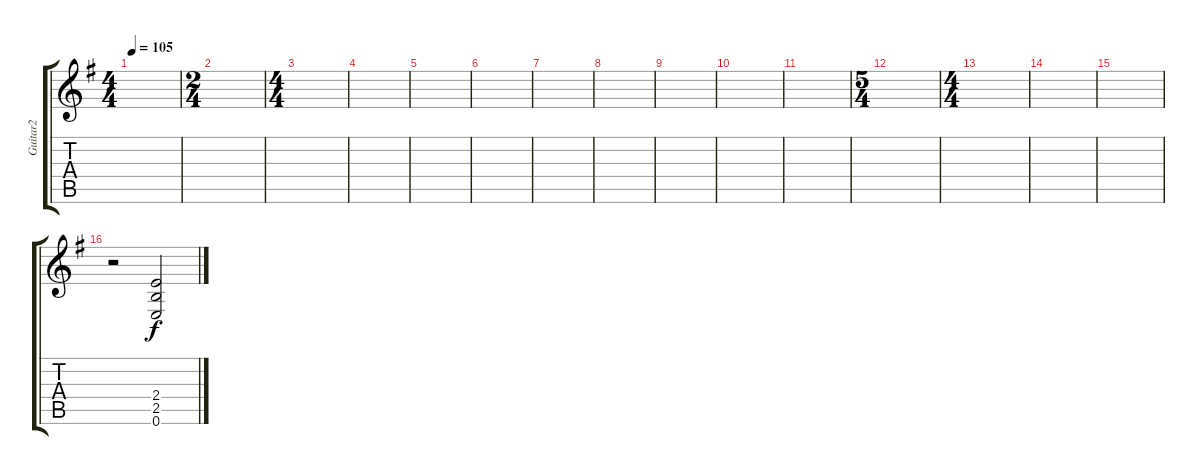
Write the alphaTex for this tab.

\track ("Guitar2" "Guitar2") {instrument distortionguitar}
\staff {score tabs}
\tuning (E4 B3 G3 D3 A2 E2) {hide}
\ts (4 4)
\tempo 105
\clef g2
\ks eminor
|
\ts (2 4)
|
\ts (4 4)
|
|
|
|
|
|
|
|
|
\ts (5 4)
|
\ts (4 4)
|
|
|
r.2{volume 0} (2.4 2.5 0.6).2{volume 13}
